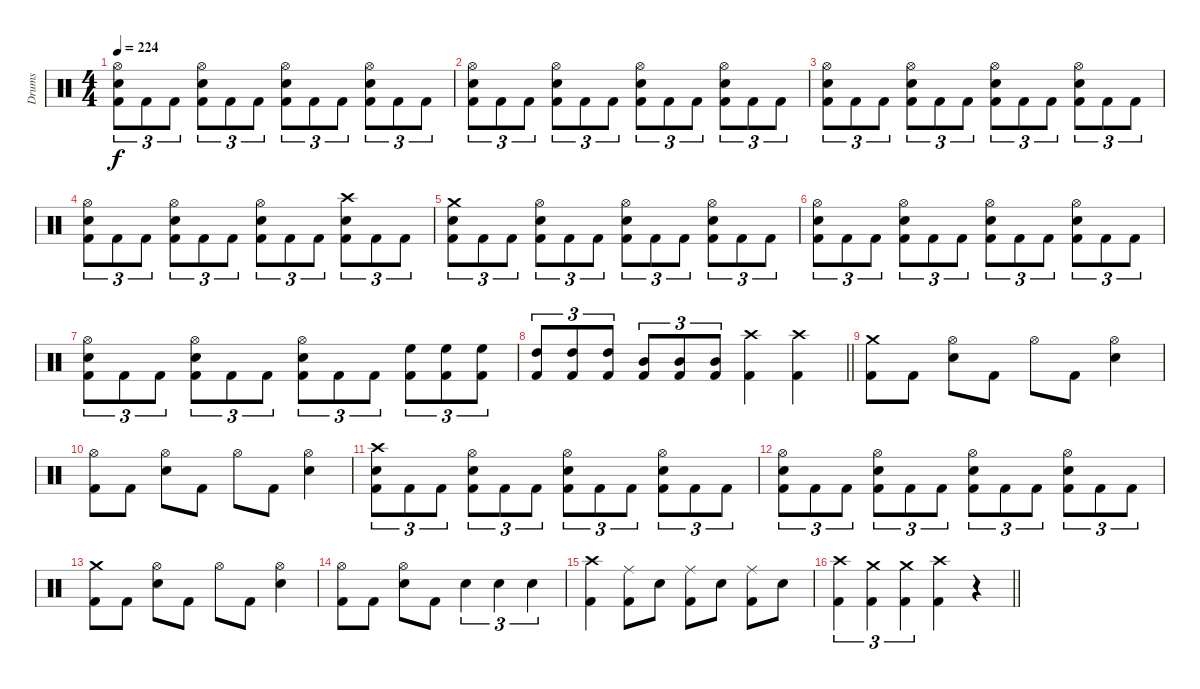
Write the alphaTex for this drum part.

\track ("Drums" "Drums") {instrument percussion}
\staff {score}
\articulation defaults
\ts (4 4)
\tempo 224
\clef neutral
\ks c
("Hi-Hat (open)" "Electric Snare (hit)" "Kick (hit) 2").8{tu (3 2) dy f} "Kick (hit) 2".8{tu (3 2)} "Kick (hit) 2".8{tu (3 2)} ("Hi-Hat (open)" "Electric Snare (hit)" "Kick (hit) 2").8{tu (3 2)} "Kick (hit) 2".8{tu (3 2)} "Kick (hit) 2".8{tu (3 2)} ("Hi-Hat (open)" "Electric Snare (hit)" "Kick (hit) 2").8{tu (3 2)} "Kick (hit) 2".8{tu (3 2)} "Kick (hit) 2".8{tu (3 2)} ("Hi-Hat (open)" "Electric Snare (hit)" "Kick (hit) 2").8{tu (3 2)} "Kick (hit) 2".8{tu (3 2)} "Kick (hit) 2".8{tu (3 2)} |
("Hi-Hat (open)" "Electric Snare (hit)" "Kick (hit) 2").8{tu (3 2)} "Kick (hit) 2".8{tu (3 2)} "Kick (hit) 2".8{tu (3 2)} ("Hi-Hat (open)" "Electric Snare (hit)" "Kick (hit) 2").8{tu (3 2)} "Kick (hit) 2".8{tu (3 2)} "Kick (hit) 2".8{tu (3 2)} ("Hi-Hat (open)" "Electric Snare (hit)" "Kick (hit) 2").8{tu (3 2)} "Kick (hit) 2".8{tu (3 2)} "Kick (hit) 2".8{tu (3 2)} ("Hi-Hat (open)" "Electric Snare (hit)" "Kick (hit) 2").8{tu (3 2)} "Kick (hit) 2".8{tu (3 2)} "Kick (hit) 2".8{tu (3 2)} |
("Hi-Hat (open)" "Electric Snare (hit)" "Kick (hit) 2").8{tu (3 2)} "Kick (hit) 2".8{tu (3 2)} "Kick (hit) 2".8{tu (3 2)} ("Hi-Hat (open)" "Electric Snare (hit)" "Kick (hit) 2").8{tu (3 2)} "Kick (hit) 2".8{tu (3 2)} "Kick (hit) 2".8{tu (3 2)} ("Hi-Hat (open)" "Electric Snare (hit)" "Kick (hit) 2").8{tu (3 2)} "Kick (hit) 2".8{tu (3 2)} "Kick (hit) 2".8{tu (3 2)} ("Hi-Hat (open)" "Electric Snare (hit)" "Kick (hit) 2").8{tu (3 2)} "Kick (hit) 2".8{tu (3 2)} "Kick (hit) 2".8{tu (3 2)} |
("Hi-Hat (open)" "Electric Snare (hit)" "Kick (hit) 2").8{tu (3 2)} "Kick (hit) 2".8{tu (3 2)} "Kick (hit) 2".8{tu (3 2)} ("Hi-Hat (open)" "Electric Snare (hit)" "Kick (hit) 2").8{tu (3 2)} "Kick (hit) 2".8{tu (3 2)} "Kick (hit) 2".8{tu (3 2)} ("Hi-Hat (open)" "Electric Snare (hit)" "Kick (hit) 2").8{tu (3 2)} "Kick (hit) 2".8{tu (3 2)} "Kick (hit) 2".8{tu (3 2)} ("Crash high (hit)" "Electric Snare (hit)" "Kick (hit) 2").8{tu (3 2)} "Kick (hit) 2".8{tu (3 2)} "Kick (hit) 2".8{tu (3 2)} |
("Crash medium (hit)" "Electric Snare (hit)" "Kick (hit) 2").8{tu (3 2)} "Kick (hit) 2".8{tu (3 2)} "Kick (hit) 2".8{tu (3 2)} ("Hi-Hat (open)" "Electric Snare (hit)" "Kick (hit) 2").8{tu (3 2)} "Kick (hit) 2".8{tu (3 2)} "Kick (hit) 2".8{tu (3 2)} ("Hi-Hat (open)" "Electric Snare (hit)" "Kick (hit) 2").8{tu (3 2)} "Kick (hit) 2".8{tu (3 2)} "Kick (hit) 2".8{tu (3 2)} ("Hi-Hat (open)" "Electric Snare (hit)" "Kick (hit) 2").8{tu (3 2)} "Kick (hit) 2".8{tu (3 2)} "Kick (hit) 2".8{tu (3 2)} |
("Hi-Hat (open)" "Electric Snare (hit)" "Kick (hit) 2").8{tu (3 2)} "Kick (hit) 2".8{tu (3 2)} "Kick (hit) 2".8{tu (3 2)} ("Hi-Hat (open)" "Electric Snare (hit)" "Kick (hit) 2").8{tu (3 2)} "Kick (hit) 2".8{tu (3 2)} "Kick (hit) 2".8{tu (3 2)} ("Hi-Hat (open)" "Electric Snare (hit)" "Kick (hit) 2").8{tu (3 2)} "Kick (hit) 2".8{tu (3 2)} "Kick (hit) 2".8{tu (3 2)} ("Hi-Hat (open)" "Electric Snare (hit)" "Kick (hit) 2").8{tu (3 2)} "Kick (hit) 2".8{tu (3 2)} "Kick (hit) 2".8{tu (3 2)} |
("Hi-Hat (open)" "Electric Snare (hit)" "Kick (hit) 2").8{tu (3 2)} "Kick (hit) 2".8{tu (3 2)} "Kick (hit) 2".8{tu (3 2)} ("Hi-Hat (open)" "Electric Snare (hit)" "Kick (hit) 2").8{tu (3 2)} "Kick (hit) 2".8{tu (3 2)} "Kick (hit) 2".8{tu (3 2)} ("Hi-Hat (open)" "Electric Snare (hit)" "Kick (hit) 2").8{tu (3 2)} "Kick (hit) 2".8{tu (3 2)} "Kick (hit) 2".8{tu (3 2)} ("High Floor Tom (hit)" "Kick (hit) 2").8{tu (3 2)} ("High Floor Tom (hit)" "Kick (hit) 2").8{tu (3 2)} ("High Floor Tom (hit)" "Kick (hit) 2").8{tu (3 2)} |
\barLineRight lightlight
("High Tom (hit)" "Kick (hit) 2").8{tu (3 2)} ("High Tom (hit)" "Kick (hit) 2").8{tu (3 2)} ("High Tom (hit)" "Kick (hit) 2").8{tu (3 2)} ("Mid Tom (hit)" "Kick (hit) 2").8{tu (3 2)} ("Mid Tom (hit)" "Kick (hit) 2").8{tu (3 2)} ("Mid Tom (hit)" "Kick (hit) 2").8{tu (3 2)} ("Crash high (hit)" "Kick (hit) 2").4 ("Crash high (hit)" "Kick (hit) 2").4 |
("Crash medium (hit)" "Kick (hit) 2").8 "Kick (hit) 2".8 ("Hi-Hat (open)" "Electric Snare (hit)").8 "Kick (hit) 2".8 "Hi-Hat (open)".8 "Kick (hit) 2".8 ("Hi-Hat (open)" "Electric Snare (hit)").4 |
("Hi-Hat (open)" "Kick (hit) 2").8 "Kick (hit) 2".8 ("Hi-Hat (open)" "Electric Snare (hit)").8 "Kick (hit) 2".8 "Hi-Hat (open)".8 "Kick (hit) 2".8 ("Hi-Hat (open)" "Electric Snare (hit)").4 |
("Crash high (hit)" "Electric Snare (hit)" "Kick (hit) 2").8{tu (3 2)} "Kick (hit) 2".8{tu (3 2)} "Kick (hit) 2".8{tu (3 2)} ("Hi-Hat (open)" "Electric Snare (hit)" "Kick (hit) 2").8{tu (3 2)} "Kick (hit) 2".8{tu (3 2)} "Kick (hit) 2".8{tu (3 2)} ("Hi-Hat (open)" "Electric Snare (hit)" "Kick (hit) 2").8{tu (3 2)} "Kick (hit) 2".8{tu (3 2)} "Kick (hit) 2".8{tu (3 2)} ("Hi-Hat (open)" "Electric Snare (hit)" "Kick (hit) 2").8{tu (3 2)} "Kick (hit) 2".8{tu (3 2)} "Kick (hit) 2".8{tu (3 2)} |
("Hi-Hat (open)" "Electric Snare (hit)" "Kick (hit) 2").8{tu (3 2)} "Kick (hit) 2".8{tu (3 2)} "Kick (hit) 2".8{tu (3 2)} ("Hi-Hat (open)" "Electric Snare (hit)" "Kick (hit) 2").8{tu (3 2)} "Kick (hit) 2".8{tu (3 2)} "Kick (hit) 2".8{tu (3 2)} ("Hi-Hat (open)" "Electric Snare (hit)" "Kick (hit) 2").8{tu (3 2)} "Kick (hit) 2".8{tu (3 2)} "Kick (hit) 2".8{tu (3 2)} ("Hi-Hat (open)" "Electric Snare (hit)" "Kick (hit) 2").8{tu (3 2)} "Kick (hit) 2".8{tu (3 2)} "Kick (hit) 2".8{tu (3 2)} |
("Crash medium (hit)" "Kick (hit) 2").8 "Kick (hit) 2".8 ("Hi-Hat (open)" "Electric Snare (hit)").8 "Kick (hit) 2".8 "Hi-Hat (open)".8 "Kick (hit) 2".8 ("Hi-Hat (open)" "Electric Snare (hit)").4 |
("Hi-Hat (open)" "Kick (hit) 2").8 "Kick (hit) 2".8 ("Hi-Hat (open)" "Electric Snare (hit)").8 "Kick (hit) 2".8 "Electric Snare (hit)".4{tu (3 2)} "Electric Snare (hit)".4{tu (3 2)} "Electric Snare (hit)".4{tu (3 2)} |
("Crash high (hit)" "Kick (hit) 2").4 ("Ride (middle)" "Kick (hit) 2").8 "Electric Snare (hit)".8 ("Ride (middle)" "Kick (hit) 2").8 "Electric Snare (hit)".8 ("Ride (middle)" "Kick (hit) 2").8 "Electric Snare (hit)".8 |
\barLineRight lightlight
("Crash high (hit)" "Kick (hit) 2").4{tu (3 2)} ("Crash medium (hit)" "Kick (hit) 2").4{tu (3 2)} ("Crash medium (hit)" "Kick (hit) 2").4{tu (3 2)} ("Crash high (hit)" "Kick (hit) 2").4 r.4
